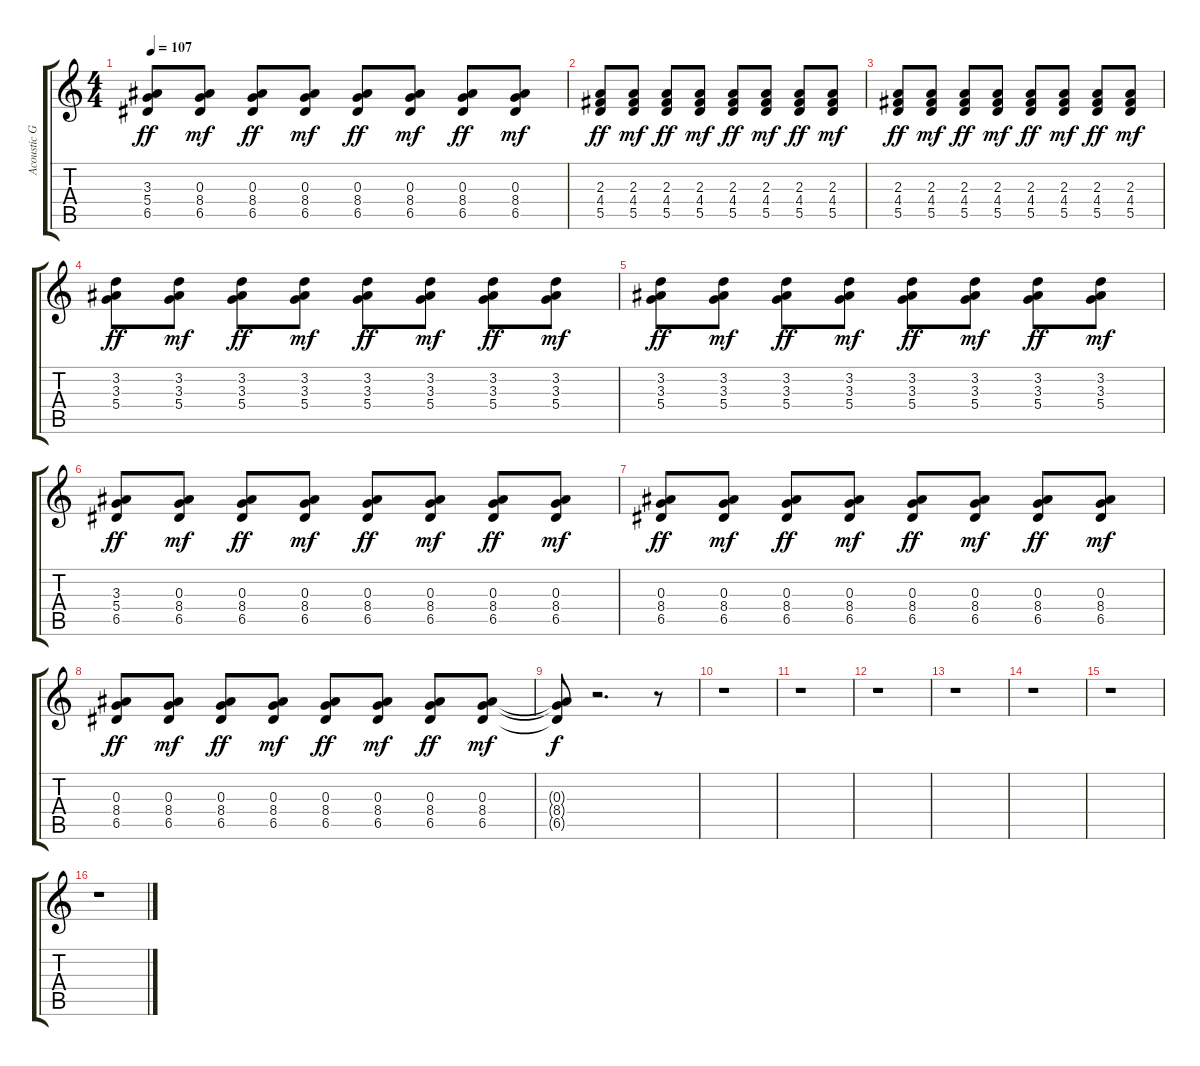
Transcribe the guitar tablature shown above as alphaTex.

\track ("Acoustic Guitar" "Acoustic G") {instrument acousticguitarsteel}
\staff {score tabs}
\tuning (E4 B3 G3 D3 A2 E2) {hide}
\ts (4 4)
\tempo 107
\clef g2
\ks c
(3.3 5.4 6.5).8{dy ff} (0.3 8.4 6.5).8{dy mf} (0.3 8.4 6.5).8{dy ff} (0.3 8.4 6.5).8{dy mf} (0.3 8.4 6.5).8{dy ff} (0.3 8.4 6.5).8{dy mf} (0.3 8.4 6.5).8{dy ff} (0.3 8.4 6.5).8{dy mf} |
(2.3 4.4 5.5).8{dy ff} (2.3 4.4 5.5).8{dy mf} (2.3 4.4 5.5).8{dy ff} (2.3 4.4 5.5).8{dy mf} (2.3 4.4 5.5).8{dy ff} (2.3 4.4 5.5).8{dy mf} (2.3 4.4 5.5).8{dy ff} (2.3 4.4 5.5).8{dy mf} |
(2.3 4.4 5.5).8{dy ff} (2.3 4.4 5.5).8{dy mf} (2.3 4.4 5.5).8{dy ff} (2.3 4.4 5.5).8{dy mf} (2.3 4.4 5.5).8{dy ff} (2.3 4.4 5.5).8{dy mf} (2.3 4.4 5.5).8{dy ff} (2.3 4.4 5.5).8{dy mf} |
(3.2 3.3 5.4).8{dy ff} (3.2 3.3 5.4).8{dy mf} (3.2 3.3 5.4).8{dy ff} (3.2 3.3 5.4).8{dy mf} (3.2 3.3 5.4).8{dy ff} (3.2 3.3 5.4).8{dy mf} (3.2 3.3 5.4).8{dy ff} (3.2 3.3 5.4).8{dy mf} |
(3.2 3.3 5.4).8{dy ff} (3.2 3.3 5.4).8{dy mf} (3.2 3.3 5.4).8{dy ff} (3.2 3.3 5.4).8{dy mf} (3.2 3.3 5.4).8{dy ff} (3.2 3.3 5.4).8{dy mf} (3.2 3.3 5.4).8{dy ff} (3.2 3.3 5.4).8{dy mf} |
(3.3 5.4 6.5).8{dy ff} (0.3 8.4 6.5).8{dy mf} (0.3 8.4 6.5).8{dy ff} (0.3 8.4 6.5).8{dy mf} (0.3 8.4 6.5).8{dy ff} (0.3 8.4 6.5).8{dy mf} (0.3 8.4 6.5).8{dy ff} (0.3 8.4 6.5).8{dy mf} |
(0.3 8.4 6.5).8{dy ff} (0.3 8.4 6.5).8{dy mf} (0.3 8.4 6.5).8{dy ff} (0.3 8.4 6.5).8{dy mf} (0.3 8.4 6.5).8{dy ff} (0.3 8.4 6.5).8{dy mf} (0.3 8.4 6.5).8{dy ff} (0.3 8.4 6.5).8{dy mf} |
(0.3 8.4 6.5).8{dy ff} (0.3 8.4 6.5).8{dy mf} (0.3 8.4 6.5).8{dy ff} (0.3 8.4 6.5).8{dy mf} (0.3 8.4 6.5).8{dy ff} (0.3 8.4 6.5).8{dy mf} (0.3 8.4 6.5).8{dy ff} (0.3 8.4 6.5).8{dy mf} |
(0.3{t} 8.4{t} 6.5{t}).8{dy f} r.2{d} r.8 |
r.1 |
r.1 |
r.1 |
r.1 |
r.1 |
r.1 |
r.1
